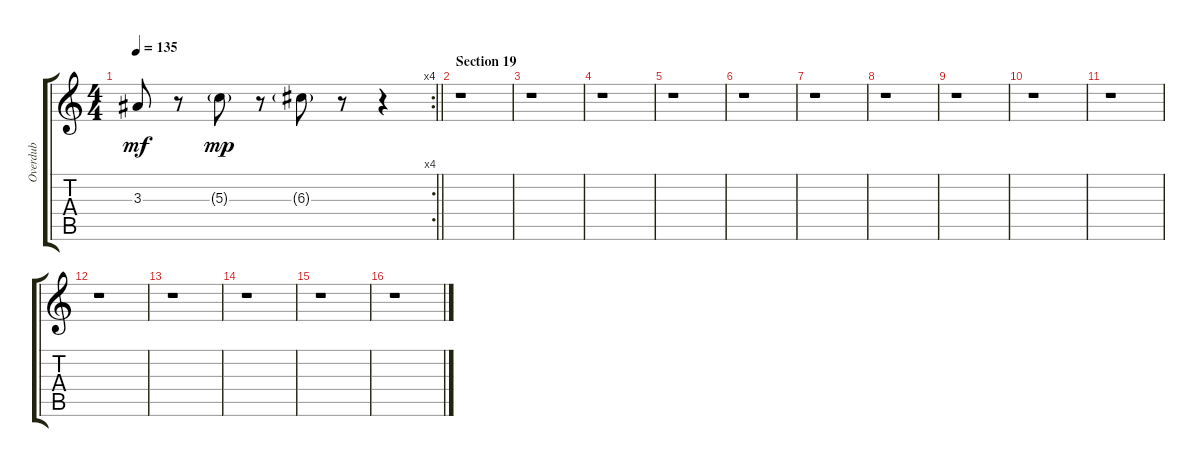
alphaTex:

\track ("Overdub" "Overdub") {instrument distortionguitar}
\staff {score tabs}
\tuning (E4 B3 G3 D3 A2 E2) {hide}
\rc 4
\ts (4 4)
\tempo 135
\clef g2
\barLineRight lightlight
\ks c
3.3.8{dy mf} r.8 5.3{g}.8{dy mp} r.8 6.3{g}.8 r.8 r.4 |
\section ("" "Section 19")
r.1 |
r.1 |
r.1 |
r.1 |
r.1 |
r.1 |
r.1 |
r.1 |
r.1 |
r.1 |
r.1 |
r.1 |
r.1 |
r.1 |
r.1
